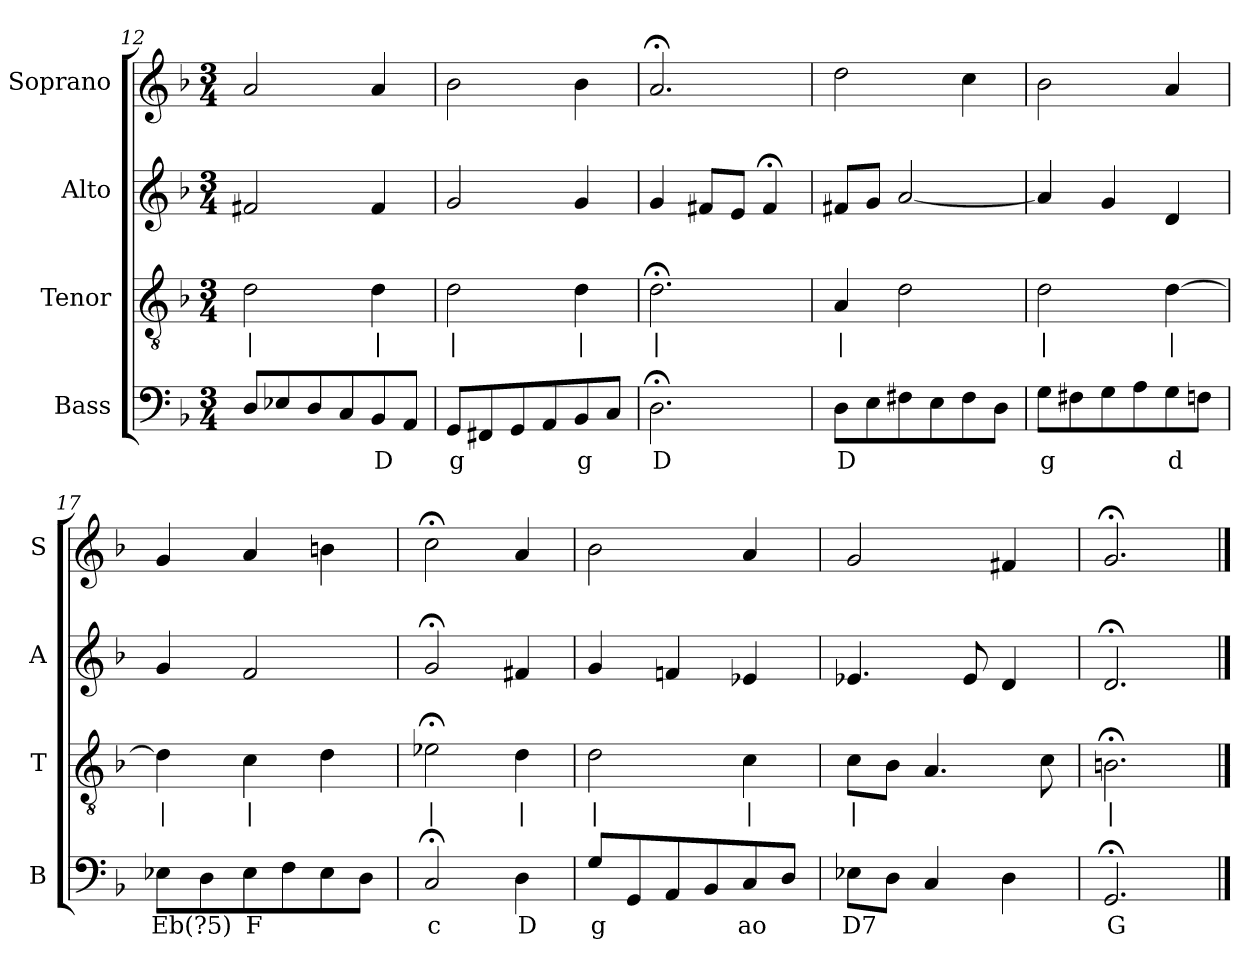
**kern	**text	**kern	**text	**kern	**kern
*part4	*part4	*part3	*part3	*part2	*part1
*staff4	*staff4	*staff3	*staff3	*staff2	*staff1
*I"Bass	*	*I"Tenor	*	*I"Alto	*I"Soprano
*I'B	*	*I'T	*	*I'A	*I'S
*clefF4	*	*clefGv2	*	*clefG2	*clefG2
*k[b-]	*	*k[b-]	*	*k[b-]	*k[b-]
*G:dor	*	*G:dor	*	*G:dor	*G:dor
*M3/4	*	*M3/4	*	*M3/4	*M3/4
=12	=12	=12	=12	=12	=12
8DL	.	2d	|	2f#X	2a
8E-X	.	.	.	.	.
8D	.	.	.	.	.
8C	.	.	.	.	.
8BB-	D	4d	|	4f#	4a
8AAJ	.	.	.	.	.
=13	=13	=13	=13	=13	=13
8GGL	g	2d	|	2g	2b-
8FF#X	.	.	.	.	.
8GG	.	.	.	.	.
8AA	.	.	.	.	.
8BB-	g	4d	|	4g	4b-
8CJ	.	.	.	.	.
=14	=14	=14	=14	=14	=14
2.D;<	D	2.d;<	|	4g	2.a;<
.	.	.	.	8f#XL	.
.	.	.	.	8eJ	.
.	.	.	.	4f#;<	.
=15	=15	=15	=15	=15	=15
8DL	D	4A	|	8f#XL	2dd
8E	.	.	.	8gJ	.
8F#X	.	2d	.	[2a	.
8E	.	.	.	.	.
8F#	.	.	.	.	4cc
8DJ	.	.	.	.	.
=16	=16	=16	=16	=16	=16
8GL	g	2d	|	4a]	2b-
8F#X	.	.	.	.	.
8G	.	.	.	4g	.
8A	.	.	.	.	.
8G	d	[4d	|	4d	4a
8FnJ	.	.	.	.	.
=17	=17	=17	=17	=17	=17
8E-XL	Eb(?5)	4d]	|	4g	4g
8D	.	.	.	.	.
8E-	F	4c	|	2f	4a
8F	.	.	.	.	.
8E-	.	4d	.	.	4bn
8DJ	.	.	.	.	.
=18	=18	=18	=18	=18	=18
2C;<	c	2e-X;<	|	2g;<	2cc;<
4D	D	4d	|	4f#X	4a
=19	=19	=19	=19	=19	=19
8GL	g	2d	|	4g	2b-
8GG	.	.	.	.	.
8AA	.	.	.	4fn	.
8BB-	.	.	.	.	.
8C	ao	4c	|	4e-X	4a
8DJ	.	.	.	.	.
=20	=20	=20	=20	=20	=20
8E-XL	D7	8cL	|	4.e-X	2g
8DJ	.	8B-J	.	.	.
4C	.	4.A	.	.	.
.	.	.	.	8e-	.
4D	.	.	.	4d	4f#X
.	.	8c	.	.	.
=21	=21	=21	=21	=21	=21
2.GG;<	G	2.Bn;<	|	2.d;<	2.g;<
==	==	==	==	==	==
*-	*-	*-	*-	*-	*-
